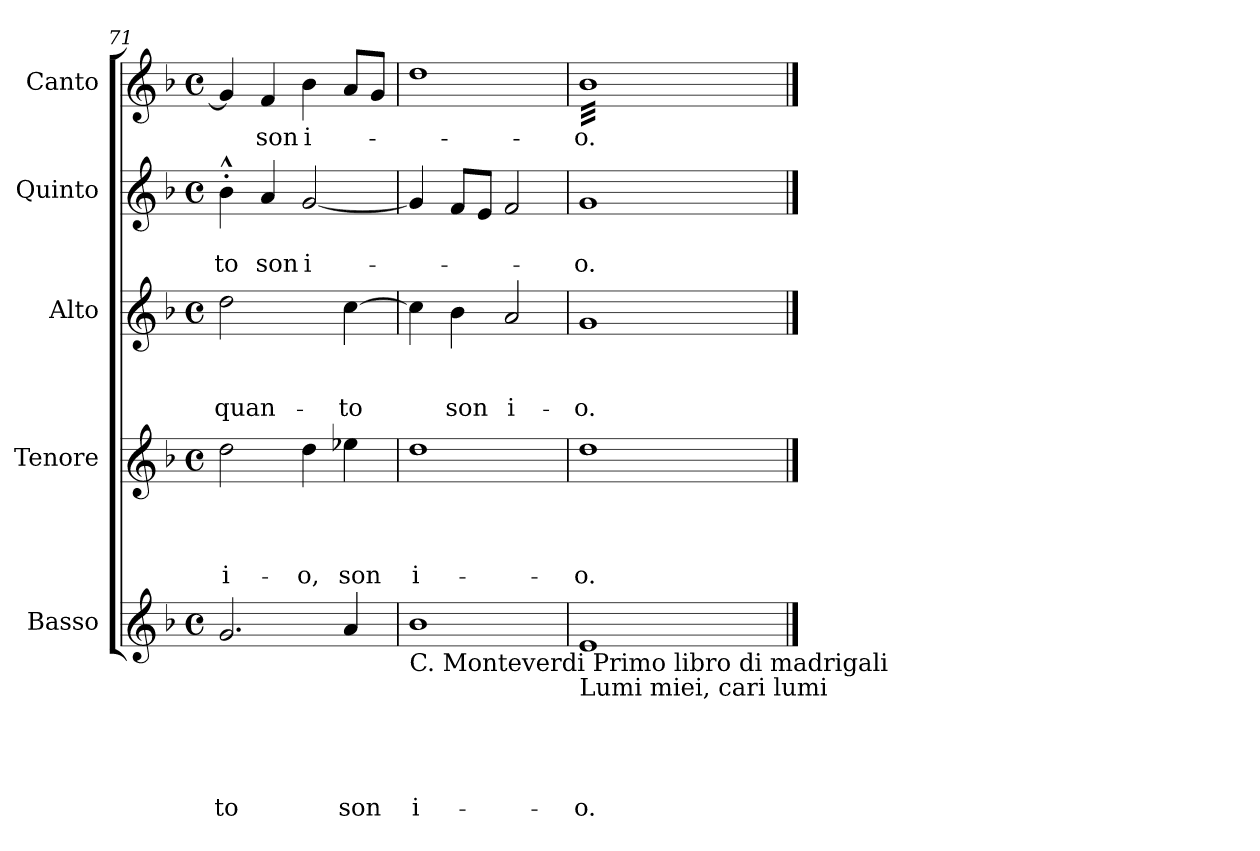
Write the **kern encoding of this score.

**kern	**text	**text	**text	**text	**text	**kern	**text	**text	**text	**text	**kern	**text	**text	**text	**kern	**text	**text	**kern	**text
*part5	*part5	*part5	*part5	*part5	*part5	*part4	*part4	*part4	*part4	*part4	*part3	*part3	*part3	*part3	*part2	*part2	*part2	*part1	*part1
*staff5	*staff5	*staff5	*staff5	*staff5	*staff5	*staff4	*staff4	*staff4	*staff4	*staff4	*staff3	*staff3	*staff3	*staff3	*staff2	*staff2	*staff2	*staff1	*staff1
*I"Basso	*	*	*	*	*	*I"Tenore	*	*	*	*	*I"Alto	*	*	*	*I"Quinto	*	*	*I"Canto	*
*clefG2	*	*	*	*	*	*clefG2	*	*	*	*	*clefG2	*	*	*	*clefG2	*	*	*clefG2	*
*k[b-]	*	*	*	*	*	*k[b-]	*	*	*	*	*k[b-]	*	*	*	*k[b-]	*	*	*k[b-]	*
*F:	*	*	*	*	*	*F:	*	*	*	*	*F:	*	*	*	*F:	*	*	*F:	*
*M4/4	*	*	*	*	*	*M4/4	*	*	*	*	*M4/4	*	*	*	*M4/4	*	*	*M4/4	*
*met(c)	*	*	*	*	*	*met(c)	*	*	*	*	*met(c)	*	*	*	*met(c)	*	*	*met(c)	*
=71	=71	=71	=71	=71	=71	=71	=71	=71	=71	=71	=71	=71	=71	=71	=71	=71	=71	=71	=71
!	!	!	!	!	!LO:LY:b	!	!	!	!	!LO:LY:b	!	!	!	!LO:LY:b	!	!	!LO:LY:b	!	!
2.g/	.	.	.	.	-to	2dd\	.	.	.	i-	2dd\	.	.	quan-	4b-^^>'>\	.	-to	4g/]	.
!	!	!	!	!	!	!	!	!	!	!	!	!	!	!	!	!	!LO:LY:b	!	!LO:LY:b
.	.	.	.	.	.	.	.	.	.	.	.	.	.	.	4a/	.	son	4f/	son
!	!	!	!	!	!	!	!	!	!	!LO:LY:b	!	!	!	!	!	!	!LO:LY:b	!	!LO:LY:b
.	.	.	.	.	.	4dd\	.	.	.	-o,	4ryy	.	.	.	[<2g/	.	i-	4b-\	i-
!	!	!	!	!	!LO:LY:b	!	!	!	!	!LO:LY:b	!	!	!	!LO:LY:b	!	!	!	!	!
4a/	.	.	.	.	son	4ee-X\	.	.	.	son	[>4cc\	.	.	-to	.	.	.	8a/L	.
.	.	.	.	.	.	.	.	.	.	.	.	.	.	.	.	.	.	8g/J	.
=72	=72	=72	=72	=72	=72	=72	=72	=72	=72	=72	=72	=72	=72	=72	=72	=72	=72	=72	=72
!LO:TX:b:t=C. Monteverdi Primo libro di madrigali	!	!	!	!	!	!	!	!	!	!	!	!	!	!	!	!	!	!	!
!	!	!	!	!	!LO:LY:b	!	!	!	!	!LO:LY:b	!	!	!	!	!	!	!	!	!
1b-	.	.	.	.	i-	1dd	.	.	.	i-	4cc\]	.	.	.	4g/]	.	.	1dd	.
!	!	!	!	!	!	!	!	!	!	!	!	!	!	!LO:LY:b	!	!	!	!	!
.	.	.	.	.	.	.	.	.	.	.	4b-\	.	.	son	8f/L	.	.	.	.
.	.	.	.	.	.	.	.	.	.	.	.	.	.	.	8e/J	.	.	.	.
!	!	!	!	!	!	!	!	!	!	!	!	!	!	!LO:LY:b	!	!	!	!	!
.	.	.	.	.	.	.	.	.	.	.	2a/	.	.	i-	2f/	.	.	.	.
=73	=73	=73	=73	=73	=73	=73	=73	=73	=73	=73	=73	=73	=73	=73	=73	=73	=73	=73	=73
!LO:TX:b:t=Lumi miei, cari lumi	!	!	!	!	!	!	!	!	!	!	!	!	!	!	!	!	!	!	!
!	!	!	!	!	!LO:LY:b	!	!	!	!	!LO:LY:b	!	!	!	!LO:LY:b	!	!	!LO:LY:b	!	!LO:LY:b
*	*	*	*	*	*	*	*	*	*	*	*	*	*	*	*	*	*	*tremolo	*
1e	.	.	.	.	-o.	1dd	.	.	.	-o.	1g	.	.	-o.	1g	.	-o.	32b-LLL	-o.
.	.	.	.	.	.	.	.	.	.	.	.	.	.	.	.	.	.	32b-	.
.	.	.	.	.	.	.	.	.	.	.	.	.	.	.	.	.	.	32b-	.
.	.	.	.	.	.	.	.	.	.	.	.	.	.	.	.	.	.	32b-	.
.	.	.	.	.	.	.	.	.	.	.	.	.	.	.	.	.	.	32b-	.
.	.	.	.	.	.	.	.	.	.	.	.	.	.	.	.	.	.	32b-	.
.	.	.	.	.	.	.	.	.	.	.	.	.	.	.	.	.	.	32b-	.
.	.	.	.	.	.	.	.	.	.	.	.	.	.	.	.	.	.	32b-	.
.	.	.	.	.	.	.	.	.	.	.	.	.	.	.	.	.	.	32b-	.
.	.	.	.	.	.	.	.	.	.	.	.	.	.	.	.	.	.	32b-	.
.	.	.	.	.	.	.	.	.	.	.	.	.	.	.	.	.	.	32b-	.
.	.	.	.	.	.	.	.	.	.	.	.	.	.	.	.	.	.	32b-	.
.	.	.	.	.	.	.	.	.	.	.	.	.	.	.	.	.	.	32b-	.
.	.	.	.	.	.	.	.	.	.	.	.	.	.	.	.	.	.	32b-	.
.	.	.	.	.	.	.	.	.	.	.	.	.	.	.	.	.	.	32b-	.
.	.	.	.	.	.	.	.	.	.	.	.	.	.	.	.	.	.	32b-	.
.	.	.	.	.	.	.	.	.	.	.	.	.	.	.	.	.	.	32b-	.
.	.	.	.	.	.	.	.	.	.	.	.	.	.	.	.	.	.	32b-	.
.	.	.	.	.	.	.	.	.	.	.	.	.	.	.	.	.	.	32b-	.
.	.	.	.	.	.	.	.	.	.	.	.	.	.	.	.	.	.	32b-	.
.	.	.	.	.	.	.	.	.	.	.	.	.	.	.	.	.	.	32b-	.
.	.	.	.	.	.	.	.	.	.	.	.	.	.	.	.	.	.	32b-	.
.	.	.	.	.	.	.	.	.	.	.	.	.	.	.	.	.	.	32b-	.
.	.	.	.	.	.	.	.	.	.	.	.	.	.	.	.	.	.	32b-	.
.	.	.	.	.	.	.	.	.	.	.	.	.	.	.	.	.	.	32b-	.
.	.	.	.	.	.	.	.	.	.	.	.	.	.	.	.	.	.	32b-	.
.	.	.	.	.	.	.	.	.	.	.	.	.	.	.	.	.	.	32b-	.
.	.	.	.	.	.	.	.	.	.	.	.	.	.	.	.	.	.	32b-	.
.	.	.	.	.	.	.	.	.	.	.	.	.	.	.	.	.	.	32b-	.
.	.	.	.	.	.	.	.	.	.	.	.	.	.	.	.	.	.	32b-	.
.	.	.	.	.	.	.	.	.	.	.	.	.	.	.	.	.	.	32b-	.
.	.	.	.	.	.	.	.	.	.	.	.	.	.	.	.	.	.	32b-JJJ	.
*	*	*	*	*	*	*	*	*	*	*	*	*	*	*	*	*	*	*Xtremolo	*
==	==	==	==	==	==	==	==	==	==	==	==	==	==	==	==	==	==	==	==
*-	*-	*-	*-	*-	*-	*-	*-	*-	*-	*-	*-	*-	*-	*-	*-	*-	*-	*-	*-
